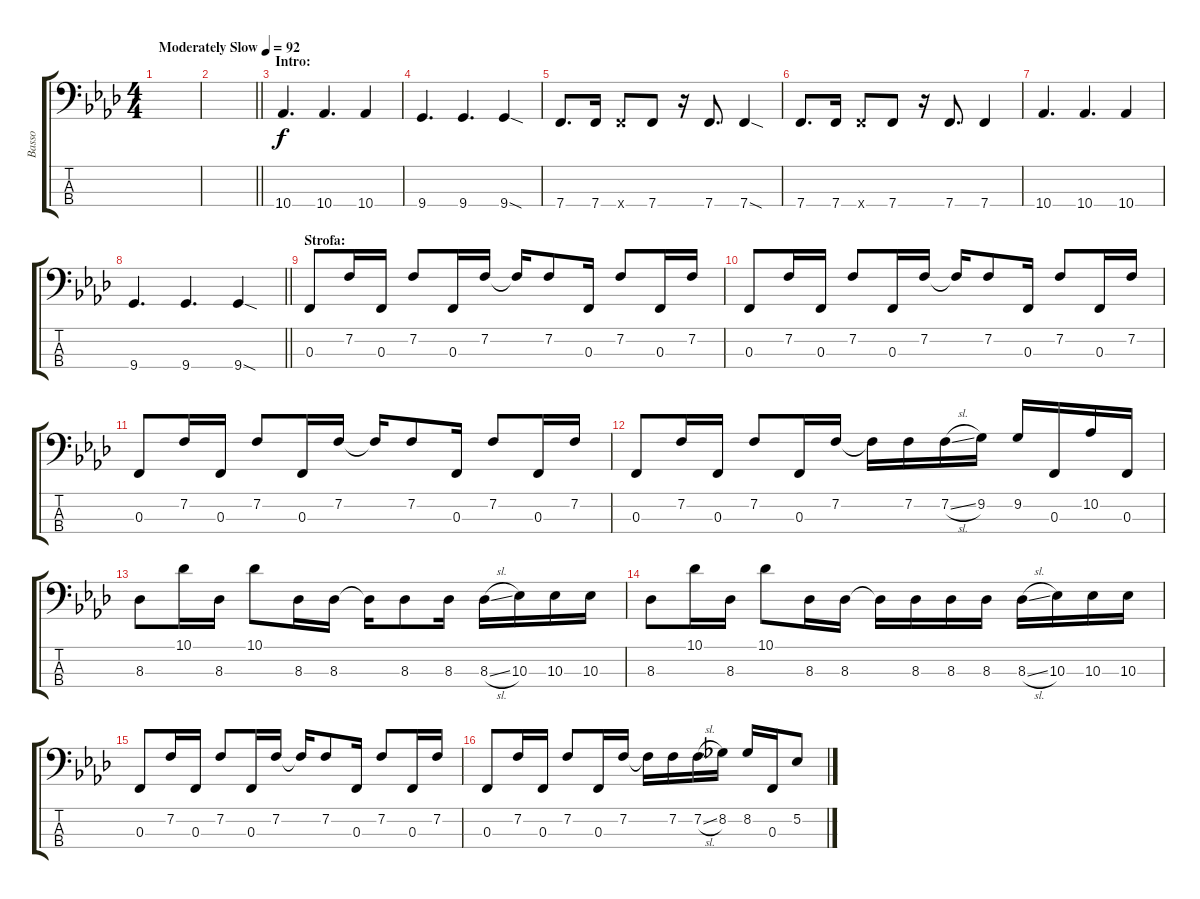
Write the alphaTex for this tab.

\track ("Basso" "Basso") {instrument electricbasspick}
\staff {score tabs}
\tuning (Eb2 Bb1 F1 Bb0) {hide}
\ts (4 4)
\tempo (92 "Moderately Slow")
\clef f4
\ks fminor
|
\barLineRight lightlight
|
\section ("" "Intro:")
10.4.4{d} 10.4.4{d} 10.4.4 |
9.4.4{d} 9.4.4{d} 9.4{sod}.4 |
7.4.8{d} 7.4.16 7.4{x}.8 7.4.8 r.16 7.4.8{d} 7.4{sod}.4 |
7.4.8{d} 7.4.16 7.4{x}.8 7.4.8 r.16 7.4.8{d} 7.4.4 |
10.4.4{d} 10.4.4{d} 10.4.4 |
\barLineRight lightlight
9.4.4{d} 9.4.4{d} 9.4{sod}.4 |
\section ("" "Strofa:")
0.3.8 7.2.16 0.3.16 7.2.8 0.3.16 7.2.16 7.2{t}.16 7.2.8 0.3.16 7.2.8 0.3.16 7.2.16 |
0.3.8 7.2.16 0.3.16 7.2.8 0.3.16 7.2.16 7.2{t}.16 7.2.8 0.3.16 7.2.8 0.3.16 7.2.16 |
0.3.8 7.2.16 0.3.16 7.2.8 0.3.16 7.2.16 7.2{t}.16 7.2.8 0.3.16 7.2.8 0.3.16 7.2.16 |
0.3.8 7.2.16 0.3.16 7.2.8 0.3.16 7.2.16 7.2{t}.16 7.2.16 7.2{sl}.16 9.2.16 9.2.16 0.3.16 10.2.16 0.3.16 |
8.3.8 10.1.16 8.3.16 10.1.8 8.3.16 8.3.16 8.3{t}.16 8.3.8 8.3.16 8.3{sl}.16 10.3.16 10.3.16 10.3.16 |
8.3.8 10.1.16 8.3.16 10.1.8 8.3.16 8.3.16 8.3{t}.16 8.3.16 8.3.16 8.3.16 8.3{sl}.16 10.3.16 10.3.16 10.3.16 |
0.3.8 7.2.16 0.3.16 7.2.8 0.3.16 7.2.16 7.2{t}.16 7.2.8 0.3.16 7.2.8 0.3.16 7.2.16 |
0.3.8 7.2.16 0.3.16 7.2.8 0.3.16 7.2.16 7.2{t}.16 7.2.16 7.2{sl}.16 8.2.16 8.2.16 0.3.16 5.2.8
